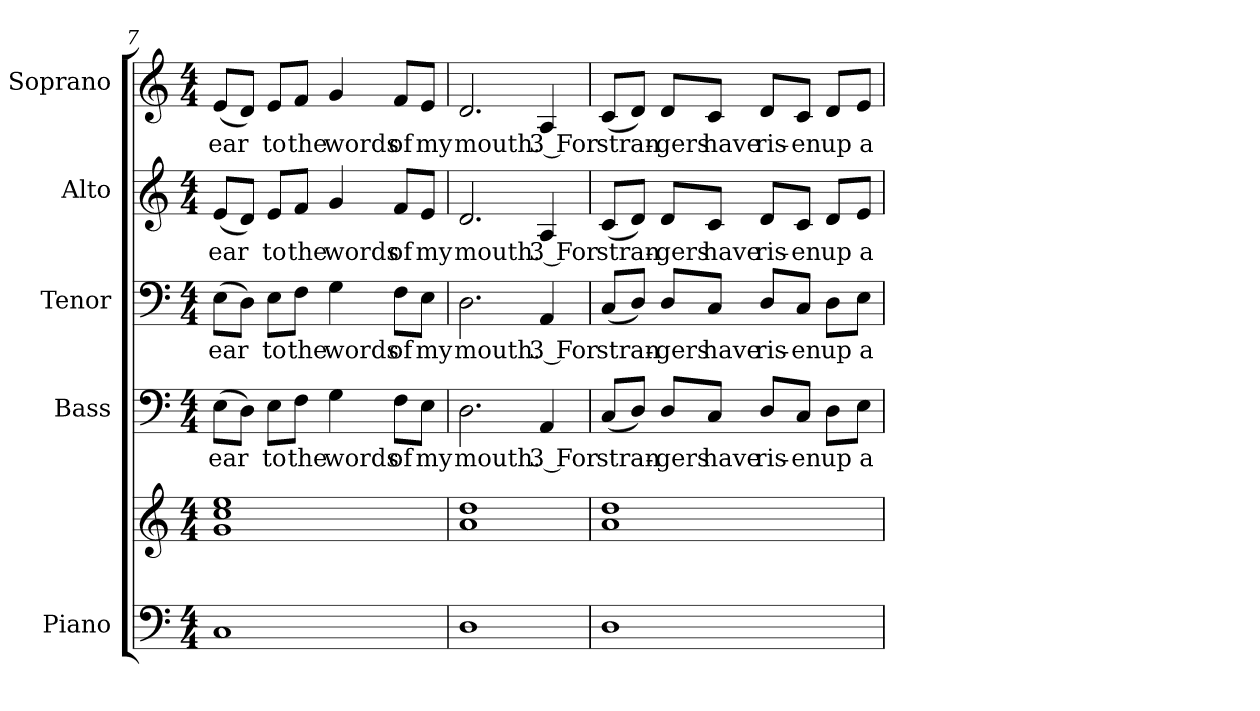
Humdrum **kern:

**kern	**kern	**kern	**text	**kern	**text	**kern	**text	**kern	**text
*part5	*part5	*part4	*part4	*part3	*part3	*part2	*part2	*part1	*part1
*staff6	*staff5	*staff4	*staff4	*staff3	*staff3	*staff2	*staff2	*staff1	*staff1
*I"Piano	*	*I"Bass	*	*I"Tenor	*	*I"Alto	*	*I"Soprano	*
*I'Pno.	*	*I'B.	*	*I'T.	*	*I'A.	*	*I'S.	*
!!LO:PB:g=z
*clefF4	*clefG2	*clefF4	*	*clefF4	*	*clefG2	*	*clefG2	*
*k[]	*k[]	*k[]	*	*k[]	*	*k[]	*	*k[]	*
*C:	*C:	*C:	*	*C:	*	*C:	*	*C:	*
*M4/4	*M4/4	*M4/4	*	*M4/4	*	*M4/4	*	*M4/4	*
=7	=7	=7	=7	=7	=7	=7	=7	=7	=7
!	!	!	!LO:LY:b:color=#000000	!	!	!	!	!	!
!	!	!	!	!	!LO:LY:b:color=#000000	!	!	!	!
!	!	!	!	!	!	!	!LO:LY:b:color=#000000	!	!
!	!	!	!	!	!	!	!	!	!LO:LY:b:color=#000000
1Ci	1gi 1cci 1eei	(8Ei\L	ear	(8Ei\L	ear	(8ei/L	ear	(8ei/L	ear
.	.	8Di\J)	.	8Di\J)	.	8di/J)	.	8di/J)	.
!	!	!	!LO:LY:b:color=#000000	!	!	!	!	!	!
!	!	!	!	!	!LO:LY:b:color=#000000	!	!	!	!
!	!	!	!	!	!	!	!LO:LY:b:color=#000000	!	!
!	!	!	!	!	!	!	!	!	!LO:LY:b:color=#000000
.	.	8Ei\L	to	8Ei\L	to	8ei/L	to	8ei/L	to
!	!	!	!LO:LY:b:color=#000000	!	!	!	!	!	!
!	!	!	!	!	!LO:LY:b:color=#000000	!	!	!	!
!	!	!	!	!	!	!	!LO:LY:b:color=#000000	!	!
!	!	!	!	!	!	!	!	!	!LO:LY:b:color=#000000
.	.	8Fi\J	the	8Fi\J	the	8fi/J	the	8fi/J	the
!	!	!	!LO:LY:b:color=#000000	!	!	!	!	!	!
!	!	!	!	!	!LO:LY:b:color=#000000	!	!	!	!
!	!	!	!	!	!	!	!LO:LY:b:color=#000000	!	!
!	!	!	!	!	!	!	!	!	!LO:LY:b:color=#000000
.	.	4Gi\	words	4Gi\	words	4gi/	words	4gi/	words
!	!	!	!LO:LY:b:color=#000000	!	!	!	!	!	!
!	!	!	!	!	!LO:LY:b:color=#000000	!	!	!	!
!	!	!	!	!	!	!	!LO:LY:b:color=#000000	!	!
!	!	!	!	!	!	!	!	!	!LO:LY:b:color=#000000
.	.	8Fi\L	of	8Fi\L	of	8fi/L	of	8fi/L	of
!	!	!	!LO:LY:b:color=#000000	!	!	!	!	!	!
!	!	!	!	!	!LO:LY:b:color=#000000	!	!	!	!
!	!	!	!	!	!	!	!LO:LY:b:color=#000000	!	!
!	!	!	!	!	!	!	!	!	!LO:LY:b:color=#000000
.	.	8Ei\J	my	8Ei\J	my	8ei/J	my	8ei/J	my
=8	=8	=8	=8	=8	=8	=8	=8	=8	=8
!	!	!	!LO:LY:b:color=#000000	!	!	!	!	!	!
!	!	!	!	!	!LO:LY:b:color=#000000	!	!	!	!
!	!	!	!	!	!	!	!LO:LY:b:color=#000000	!	!
!	!	!	!	!	!	!	!	!	!LO:LY:b:color=#000000
1Di	1ai 1ddi	2.Di\	mouth.	2.Di\	mouth.	2.di/	mouth.	2.di/	mouth.
!	!	!	!LO:LY:b:color=#000000	!	!	!	!	!	!
!	!	!	!	!	!LO:LY:b:color=#000000	!	!	!	!
!	!	!	!	!	!	!	!LO:LY:b:color=#000000	!	!
!	!	!	!	!	!	!	!	!	!LO:LY:b:color=#000000
.	.	4AAi/	3 For	4AAi/	3 For	4Ai/	3 For	4Ai/	3 For
=9	=9	=9	=9	=9	=9	=9	=9	=9	=9
!	!	!	!LO:LY:b:color=#000000	!	!	!	!	!	!
!	!	!	!	!	!LO:LY:b:color=#000000	!	!	!	!
!	!	!	!	!	!	!	!LO:LY:b:color=#000000	!	!
!	!	!	!	!	!	!	!	!	!LO:LY:b:color=#000000
1Di	1ai 1ddi	(8Ci/L	stran-	(8Ci/L	stran-	(8ci/L	stran-	(8ci/L	stran-
.	.	8Di/J)	.	8Di/J)	.	8di/J)	.	8di/J)	.
!	!	!	!LO:LY:b:color=#000000	!	!	!	!	!	!
!	!	!	!	!	!LO:LY:b:color=#000000	!	!	!	!
!	!	!	!	!	!	!	!LO:LY:b:color=#000000	!	!
!	!	!	!	!	!	!	!	!	!LO:LY:b:color=#000000
.	.	8Di/L	-gers	8Di/L	-gers	8di/L	-gers	8di/L	-gers
!	!	!	!LO:LY:b:color=#000000	!	!	!	!	!	!
!	!	!	!	!	!LO:LY:b:color=#000000	!	!	!	!
!	!	!	!	!	!	!	!LO:LY:b:color=#000000	!	!
!	!	!	!	!	!	!	!	!	!LO:LY:b:color=#000000
.	.	8Ci/J	have	8Ci/J	have	8ci/J	have	8ci/J	have
!	!	!	!LO:LY:b:color=#000000	!	!	!	!	!	!
!	!	!	!	!	!LO:LY:b:color=#000000	!	!	!	!
!	!	!	!	!	!	!	!LO:LY:b:color=#000000	!	!
!	!	!	!	!	!	!	!	!	!LO:LY:b:color=#000000
.	.	8Di/L	ris-	8Di/L	ris-	8di/L	ris-	8di/L	ris-
!	!	!	!LO:LY:b:color=#000000	!	!	!	!	!	!
!	!	!	!	!	!LO:LY:b:color=#000000	!	!	!	!
!	!	!	!	!	!	!	!LO:LY:b:color=#000000	!	!
!	!	!	!	!	!	!	!	!	!LO:LY:b:color=#000000
.	.	8Ci/J	-en	8Ci/J	-en	8ci/J	-en	8ci/J	-en
!	!	!	!LO:LY:b:color=#000000	!	!	!	!	!	!
!	!	!	!	!	!LO:LY:b:color=#000000	!	!	!	!
!	!	!	!	!	!	!	!LO:LY:b:color=#000000	!	!
!	!	!	!	!	!	!	!	!	!LO:LY:b:color=#000000
.	.	8Di\L	up	8Di\L	up	8di/L	up	8di/L	up
!	!	!	!LO:LY:b:color=#000000	!	!	!	!	!	!
!	!	!	!	!	!LO:LY:b:color=#000000	!	!	!	!
!	!	!	!	!	!	!	!LO:LY:b:color=#000000	!	!
!	!	!	!	!	!	!	!	!	!LO:LY:b:color=#000000
.	.	8Ei\J	a-	8Ei\J	a-	8ei/J	a-	8ei/J	a-
=	=	=	=	=	=	=	=	=	=
*-	*-	*-	*-	*-	*-	*-	*-	*-	*-
